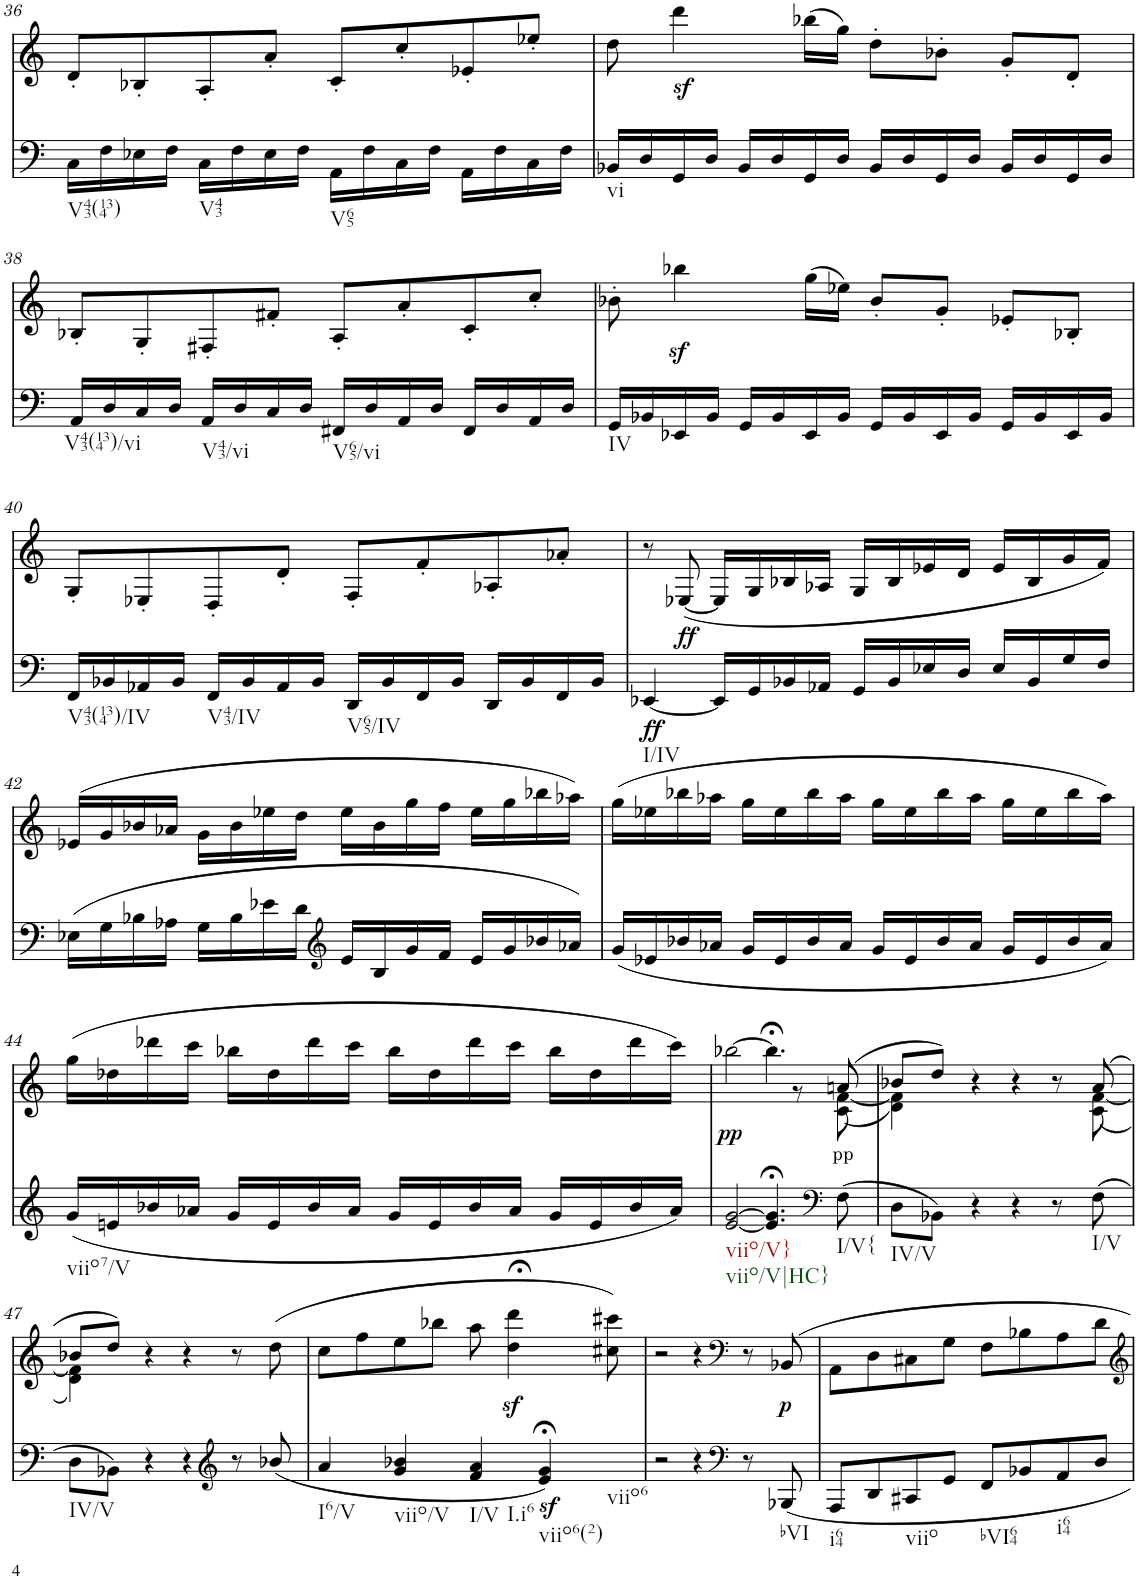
**kern	**dynam	**kern	**text	**dynam
*part2	*part2	*part1	*part1	*part1
*staff2	*staff2	*staff1	*staff1	*staff1
*I"Piano	*	*I"Piano	*	*
*I'Pno	*	*I'Pno	*	*
!!LO:PB:g=z
*clefF4	*	*clefG2	*	*
*k[]	*	*k[]	*	*
*M4/4	*	*M4/4	*	*
=36	=36	=36	=36	=36
!LO:TX:b:t=V43(134)	!	!	!	!
16C\LL	.	8d'/L	.	.
16F\	.	.	.	.
16E-X\	.	8B-X'/	.	.
16F\JJ	.	.	.	.
!LO:TX:b:t=V43	!	!	!	!
16C\LL	.	8A'/	.	.
16F\	.	.	.	.
16E-\	.	8a'/J	.	.
16F\JJ	.	.	.	.
!LO:TX:b:t=V65	!	!	!	!
16AA\LL	.	8c'/L	.	.
16F\	.	.	.	.
16C\	.	8cc'/	.	.
16F\JJ	.	.	.	.
16AA\LL	.	8e-X'/	.	.
16F\	.	.	.	.
16C\	.	8ee-X'/J	.	.
16F\JJ	.	.	.	.
=37	=37	=37	=37	=37
!LO:TX:b:t=vi	!	!	!	!
16BB-X/LL	.	8dd\	.	.
16D/	.	.	.	.
16GG/	.	4dddz<\	.	.
16D/JJ	.	.	.	.
16BB-/LL	.	.	.	.
16D/	.	.	.	.
16GG/	.	(16bb-X\LL	.	.
16D/JJ	.	16gg\JJ)	.	.
16BB-/LL	.	8dd'\L	.	.
16D/	.	.	.	.
16GG/	.	8b-X'\J	.	.
16D/JJ	.	.	.	.
16BB-/LL	.	8g'/L	.	.
16D/	.	.	.	.
16GG/	.	8d'/J	.	.
16D/JJ	.	.	.	.
!!LO:LB:g=z
=38	=38	=38	=38	=38
!LO:TX:b:t=V43(134)/vi	!	!	!	!
16AA/LL	.	8B-X'/L	.	.
16D/	.	.	.	.
16C/	.	8G'/	.	.
16D/JJ	.	.	.	.
!LO:TX:b:t=V43/vi	!	!	!	!
16AA/LL	.	8F#X'/	.	.
16D/	.	.	.	.
16C/	.	8f#X'/J	.	.
16D/JJ	.	.	.	.
!LO:TX:b:t=V65/vi	!	!	!	!
16FF#X/LL	.	8A'/L	.	.
16D/	.	.	.	.
16AA/	.	8a'/	.	.
16D/JJ	.	.	.	.
16FF#/LL	.	8c'/	.	.
16D/	.	.	.	.
16AA/	.	8cc'/J	.	.
16D/JJ	.	.	.	.
=39	=39	=39	=39	=39
!LO:TX:b:t=IV	!	!	!	!
16GG/LL	.	8b-X'\	.	.
16BB-X/	.	.	.	.
16EE-X/	.	4bb-Xz<\	.	.
16BB-/JJ	.	.	.	.
16GG/LL	.	.	.	.
16BB-/	.	.	.	.
16EE-/	.	(16gg\LL	.	.
16BB-/JJ	.	16ee-X\JJ)	.	.
16GG/LL	.	8b-'/L	.	.
16BB-/	.	.	.	.
16EE-/	.	8g'/J	.	.
16BB-/JJ	.	.	.	.
16GG/LL	.	8e-X'/L	.	.
16BB-/	.	.	.	.
16EE-/	.	8B-X'/J	.	.
16BB-/JJ	.	.	.	.
!!LO:LB:g=z
=40	=40	=40	=40	=40
!LO:TX:b:t=V43(134)/IV	!	!	!	!
16FF/LL	.	8G'/L	.	.
16BB-X/	.	.	.	.
16AA-X/	.	8E-X'/	.	.
16BB-/JJ	.	.	.	.
!LO:TX:b:t=V43/IV	!	!	!	!
16FF/LL	.	8D'/	.	.
16BB-/	.	.	.	.
16AA-/	.	8d'/J	.	.
16BB-/JJ	.	.	.	.
!LO:TX:b:t=V65/IV	!	!	!	!
16DD/LL	.	8F'/L	.	.
16BB-/	.	.	.	.
16FF/	.	8f'/	.	.
16BB-/JJ	.	.	.	.
16DD/LL	.	8A-X'/	.	.
16BB-/	.	.	.	.
16FF/	.	8a-X'/J	.	.
16BB-/JJ	.	.	.	.
=41	=41	=41	=41	=41
!LO:TX:b:t=I/IV	!	!	!	!
!	!LO:DY:b	!	!	!
!	!LO:DY:n=1:a	!	!	!
[4EE-X/	ff ff	8r	.	.
.	.	([8E-X/	.	.
16EE-/LL]	.	16E-/LL]	.	.
16GG/	.	16G/	.	.
16BB-X/	.	16B-X/	.	.
16AA-X/JJ	.	16A-X/JJ	.	.
16GG/LL	.	16G/LL	.	.
16BB-/	.	16B-/	.	.
16E-X/	.	16e-X/	.	.
16D/JJ	.	16d/JJ	.	.
16E-/LL	.	16e-/LL	.	.
16BB-/	.	16B-/	.	.
16G/	.	16g/	.	.
16F/JJ	.	16f/JJ)	.	.
!!LO:LB:g=z
=42	=42	=42	=42	=42
(16E-X\LL	.	(16e-X/LL	.	.
16G\	.	16g/	.	.
16B-X\	.	16b-X/	.	.
16A-X\JJ	.	16a-X/JJ	.	.
16G\LL	.	16g\LL	.	.
16B-\	.	16b-\	.	.
16e-X\	.	16ee-X\	.	.
16d\JJ	.	16dd\JJ	.	.
*clefG2	*	*	*	*
16e-/LL	.	16ee-\LL	.	.
16B-/	.	16b-\	.	.
16g/	.	16gg\	.	.
16f/JJ	.	16ff\JJ	.	.
16e-/LL	.	16ee-\LL	.	.
16g/	.	16gg\	.	.
16b-X/	.	16bb-X\	.	.
16a-X/JJ)	.	16aa-X\JJ)	.	.
=43	=43	=43	=43	=43
(16g/LL	.	(16gg\LL	.	.
16e-X/	.	16ee-X\	.	.
16b-X/	.	16bb-X\	.	.
16a-X/JJ	.	16aa-X\JJ	.	.
16g/LL	.	16gg\LL	.	.
16e-/	.	16ee-\	.	.
16b-/	.	16bb-\	.	.
16a-/JJ	.	16aa-\JJ	.	.
16g/LL	.	16gg\LL	.	.
16e-/	.	16ee-\	.	.
16b-/	.	16bb-\	.	.
16a-/JJ	.	16aa-\JJ	.	.
16g/LL	.	16gg\LL	.	.
16e-/	.	16ee-\	.	.
16b-/	.	16bb-\	.	.
16a-/JJ)	.	16aa-\JJ)	.	.
!!LO:LB:g=z
=44	=44	=44	=44	=44
!LO:TX:b:t=viio7/V	!	!	!	!
(16g/LL	.	(16gg\LL	.	.
16en/	.	16dd-X\	.	.
16b-X/	.	16ddd-X\	.	.
16a-X/JJ	.	16ccc\JJ	.	.
16g/LL	.	16bb-X\LL	.	.
16e/	.	16dd-\	.	.
16b-/	.	16ddd-\	.	.
16a-/JJ	.	16ccc\JJ	.	.
16g/LL	.	16bb-\LL	.	.
16e/	.	16dd-\	.	.
16b-/	.	16ddd-\	.	.
16a-/JJ	.	16ccc\JJ	.	.
16g/LL	.	16bb-\LL	.	.
16e/	.	16dd-\	.	.
16b-/	.	16ddd-\	.	.
16a-/JJ)	.	16ccc\JJ)	.	.
=45	=45	=45	=45	=45
*	*	*^	*	*
!LO:TX:b:t=viio/V}	!	!	!	!	!
!LO:TX:b:t=viio/V|HC}	!	!	!	!	!
!	!	!	!	!	!LO:DY:b
[2e/ [2g/	.	[>2bb-X\	2.ryy	.	pp
4.e/];< 4.g/];<	.	4.bb-;<\]	.	.	.
.	.	.	8r	.	.
*clefF4	*	*	*	*	*
!LO:TX:b:t=I/V{	!	!	!	!	!
!	!	!	!	!LO:LY:b	!
(8F\	.	(8an/	(8c\ [8f\	pp	.
=46	=46	=46	=46	=46	=46
!LO:TX:b:t=IV/V	!	!	!	!	!
8D\L	.	8b-X/L	4d\ 4f\])	.	.
8BB-X\J)	.	8dd/J)	.	.	.
4r	.	4r	8ryy	.	.
*	*	*v	*v	*	*
4r	.	4r	.	.
8r	.	8r	.	.
*	*	*^	*	*
!LO:TX:b:t=I/V	!	!	!	!	!
(8F\	.	(8a/	(8c\ [8f\	.	.
!!LO:LB:g=z	!!
=47	=47	=47	=47	=47	=47
!LO:TX:b:t=IV/V	!	!	!	!	!
8D\L	.	8b-X/L	4d\ 4f\])	.	.
8BB-X\J)	.	8dd/J)	.	.	.
4r	.	4r	2.ryy	.	.
4r	.	4r	.	.	.
*clefG2	*	*	*	*	*
8r	.	8r	.	.	.
(8b-X/	.	(>8dd\	.	.	.
*	*	*v	*v	*	*
=48	=48	=48	=48	=48
!LO:TX:b:t=I6/V	!	!	!	!
4a/	.	8cc\L	.	.
.	.	8ff\	.	.
!LO:TX:b:t=viio/V	!	!	!	!
4g/ 4b-X/	.	8ee\	.	.
.	.	8bb-X\J	.	.
!LO:TX:b:t=I/V	!	!	!	!
!LO:TX:b:t=I.i6	!	!	!	!
4f/ 4a/	.	8aa\	.	.
.	.	4dd\z<;< 4ddd\z<;<	.	.
!LO:TX:b:t=viio6(2)	!	!	!	!
!LO:TX:b:t=viio6	!	!	!	!
4e/z<;< 4g/z<;<)	.	.	.	.
.	.	8cc#X\ 8ccc#X\)	.	.
=49	=49	=49	=49	=49
2r	.	2r	.	.
4r	.	4r	.	.
*clefF4	*	*clefF4	*	*
8r	.	8r	.	.
!LO:TX:b:t=bVI	!	!	!	!
!	!	!	!	!LO:DY:b
8BBB-X/	.	8BB-X/	.	p
=50	=50	=50	=50	=50
!LO:TX:b:t=i64	!	!	!	!
8AAA/L	.	8AA\L	.	.
8DD/	.	8D\	.	.
!LO:TX:b:t=viio	!	!	!	!
8CC#X/	.	8C#X\	.	.
8GG/J	.	8G\J	.	.
!LO:TX:b:t=bVI64	!	!	!	!
8FF/L	.	8F\L	.	.
8BB-X/	.	8B-X\	.	.
!LO:TX:b:t=i64	!	!	!	!
8AA/	.	8A\	.	.
8D/J	.	8d\J	.	.
=	=	=	=	=
*-	*-	*-	*-	*-
